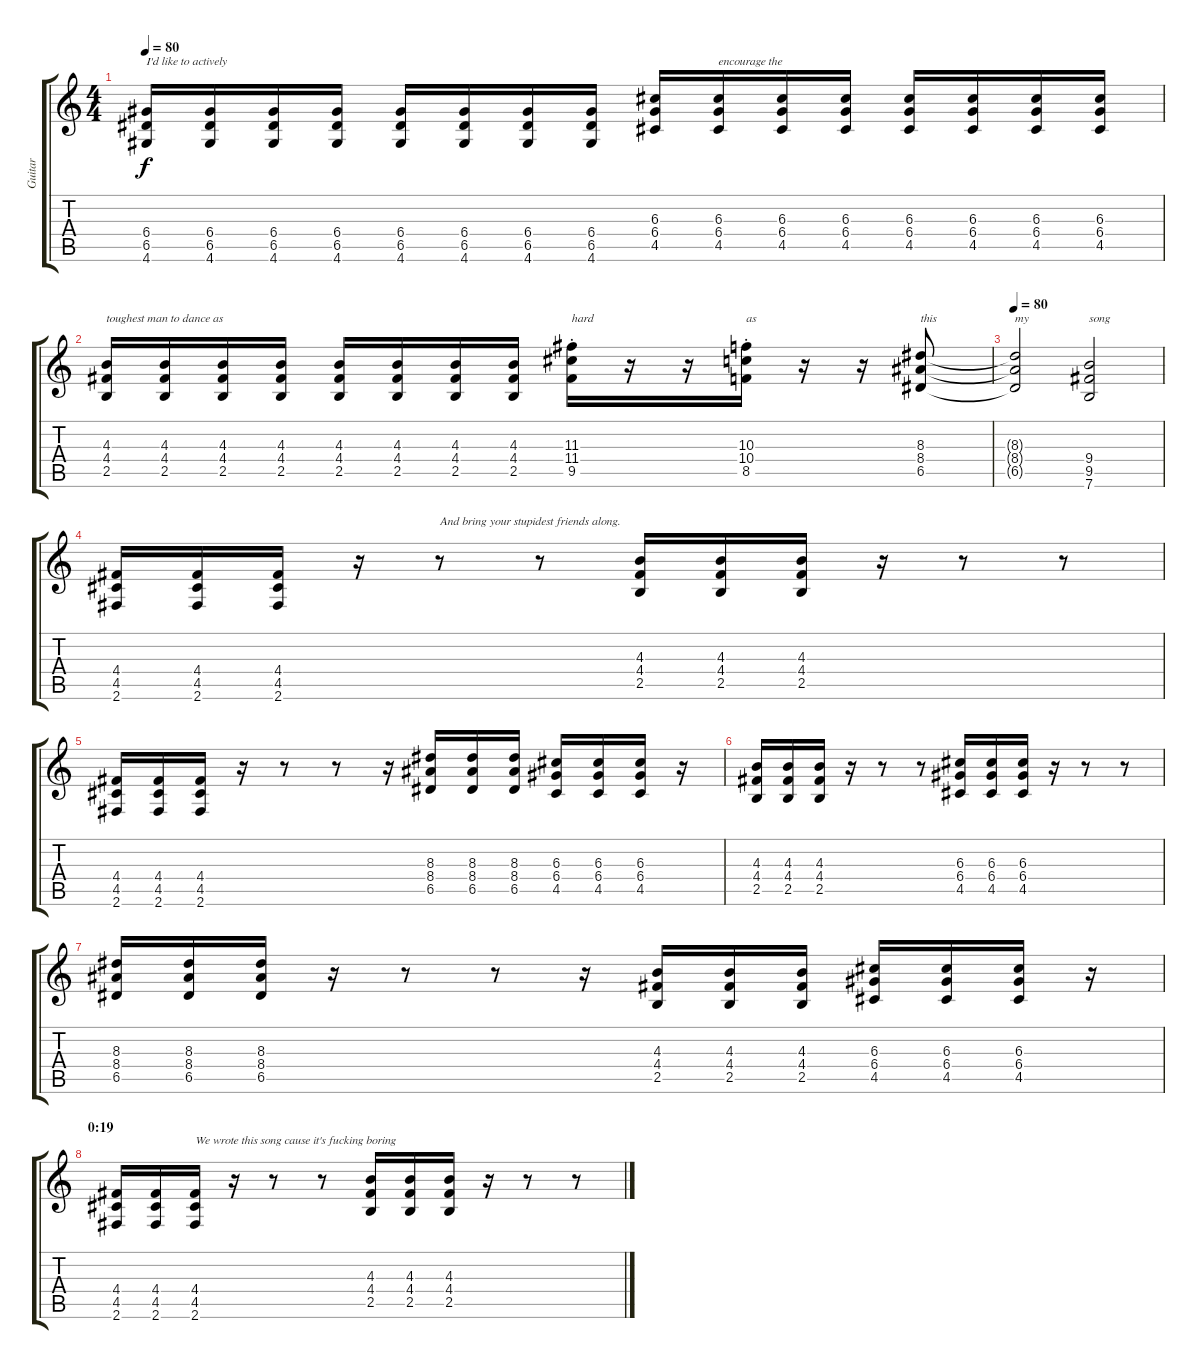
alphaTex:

\track ("Guitar" "Guitar") {instrument distortionguitar}
\staff {score tabs}
\tuning (E4 B3 G3 D3 A2 E2) {hide}
\ts (4 4)
\tempo 80
\tempo 100
\tempo 80
\clef g2
\ks c
(6.4 6.5 4.6).16{txt "I'd like to actively" dy f instrument distortionguitar} (6.4 6.5 4.6).16 (6.4 6.5 4.6).16 (6.4 6.5 4.6).16 (6.4 6.5 4.6).16 (6.4 6.5 4.6).16 (6.4 6.5 4.6).16 (6.4 6.5 4.6).16 (6.3 6.4 4.5).16 (6.3 6.4 4.5).16{txt "encourage the"} (6.3 6.4 4.5).16 (6.3 6.4 4.5).16 (6.3 6.4 4.5).16 (6.3 6.4 4.5).16 (6.3 6.4 4.5).16 (6.3 6.4 4.5).16 |
(4.3 4.4 2.5).16{txt "toughest man to dance as"} (4.3 4.4 2.5).16 (4.3 4.4 2.5).16 (4.3 4.4 2.5).16 (4.3 4.4 2.5).16 (4.3 4.4 2.5).16 (4.3 4.4 2.5).16 (4.3 4.4 2.5).16 (11.3{st} 11.4{st} 9.5{st}).16{txt "hard"} r.16 r.16 (10.3{st} 10.4{st} 8.5{st}).16{txt "as"} r.16 r.16 (8.3 8.4 6.5).8{txt "this"} |
\tempo 80
(8.3{t} 8.4{t} 6.5{t}).2{txt "my"} (9.4 9.5 7.6).2{txt "song"} |
(4.4 4.5 2.6).16 (4.4 4.5 2.6).16 (4.4 4.5 2.6).16 r.16 r.8{txt "And bring your stupidest friends along."} r.8 (4.3 4.4 2.5).16 (4.3 4.4 2.5).16 (4.3 4.4 2.5).16 r.16 r.8 r.8 |
(4.4 4.5 2.6).16 (4.4 4.5 2.6).16 (4.4 4.5 2.6).16 r.16 r.8 r.8 r.16 (8.3 8.4 6.5).16 (8.3 8.4 6.5).16 (8.3 8.4 6.5).16 (6.3 6.4 4.5).16 (6.3 6.4 4.5).16 (6.3 6.4 4.5).16 r.16 |
(4.3 4.4 2.5).16 (4.3 4.4 2.5).16 (4.3 4.4 2.5).16 r.16 r.8 r.8 (6.3 6.4 4.5).16 (6.3 6.4 4.5).16 (6.3 6.4 4.5).16 r.16 r.8 r.8 |
(8.3 8.4 6.5).16 (8.3 8.4 6.5).16 (8.3 8.4 6.5).16 r.16 r.8 r.8 r.16 (4.3 4.4 2.5).16 (4.3 4.4 2.5).16 (4.3 4.4 2.5).16 (6.3 6.4 4.5).16 (6.3 6.4 4.5).16 (6.3 6.4 4.5).16 r.16 |
\section ("" "0:19")
(4.4 4.5 2.6).16 (4.4 4.5 2.6).16 (4.4 4.5 2.6).16{txt "We wrote this song cause it's fucking boring"} r.16 r.8 r.8 (4.3 4.4 2.5).16 (4.3 4.4 2.5).16 (4.3 4.4 2.5).16 r.16 r.8 r.8
